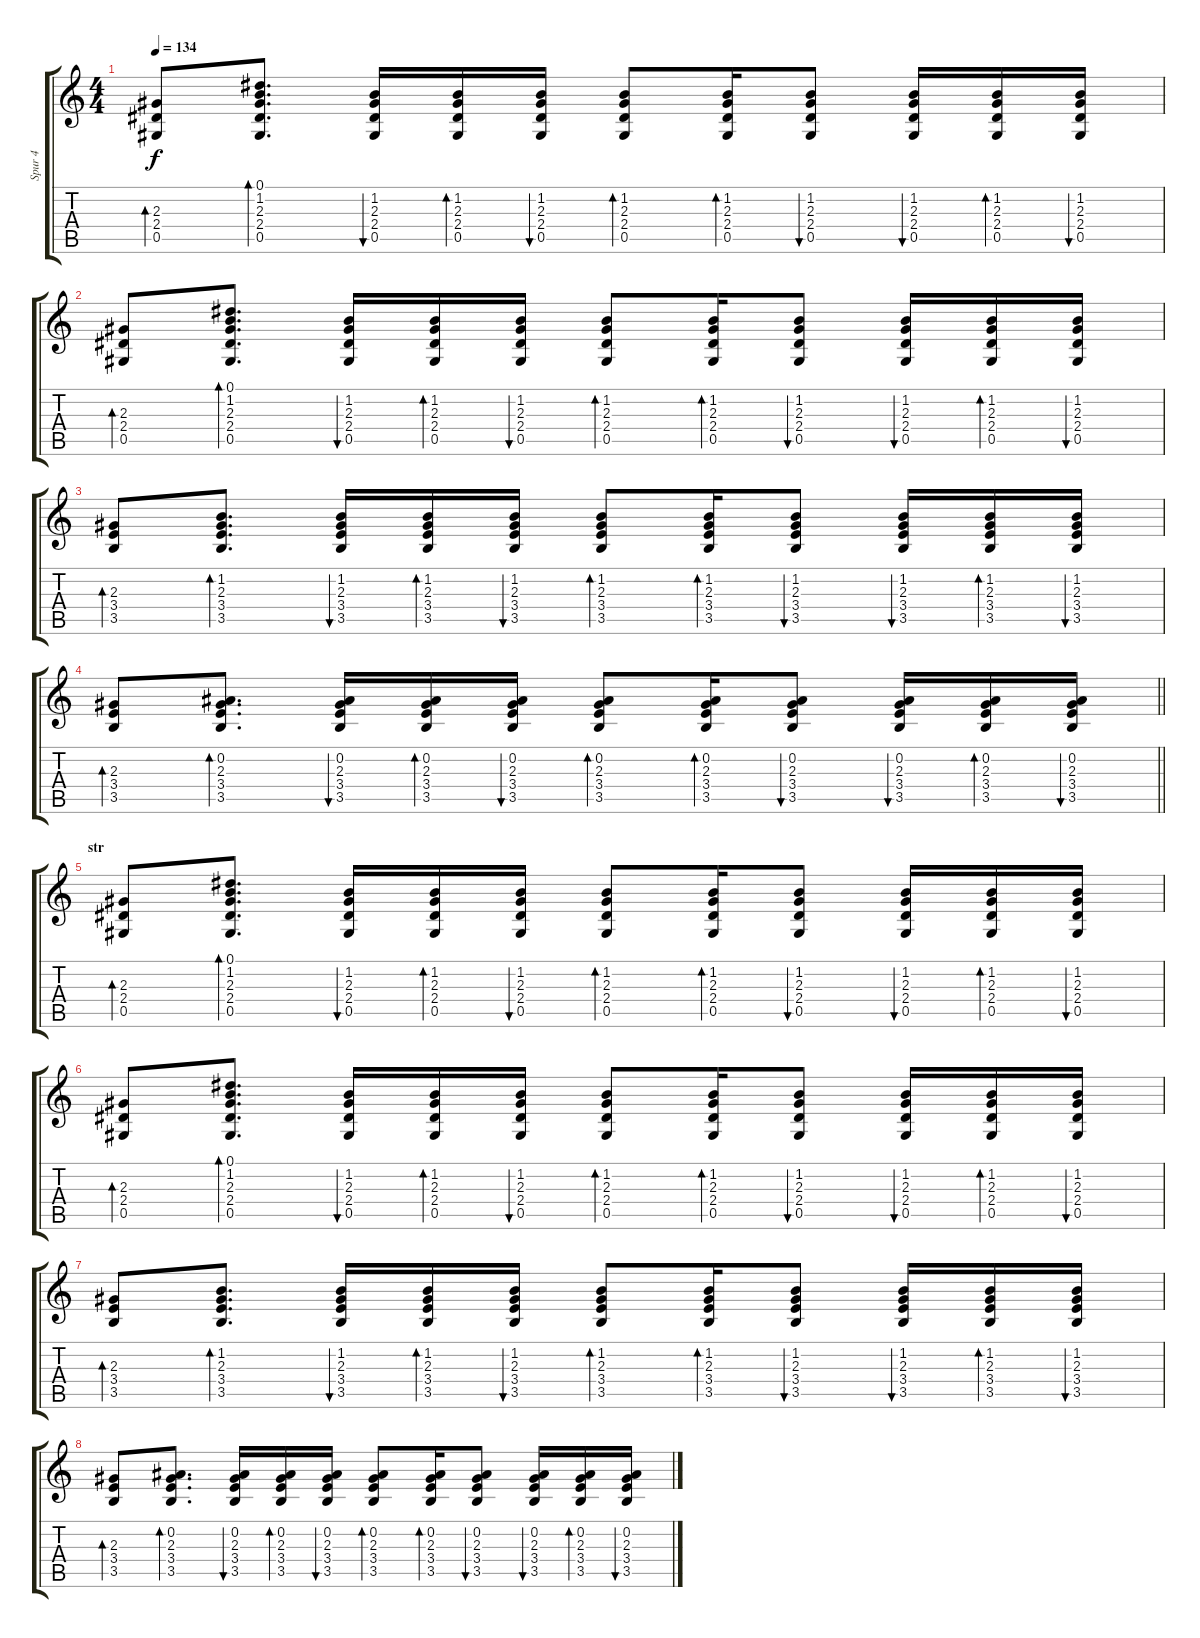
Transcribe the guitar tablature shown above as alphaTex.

\track ("Spur 4" "Spur 4") {instrument acousticguitarsteel}
\staff {score tabs}
\tuning (Eb4 Bb3 Gb3 Db3 Ab2 Eb2) {hide}
\ts (4 4)
\tempo 134
\clef g2
\ks c
(2.3 2.4 0.5).8{bd 30 dy f} (0.1 1.2 2.3 2.4 0.5).8{d bd 30} (1.2 2.3 2.4 0.5).16{bu 30} (1.2 2.3 2.4 0.5).16{bd 30} (1.2 2.3 2.4 0.5).16{bu 30} (1.2 2.3 2.4 0.5).8{bd 30} (1.2 2.3 2.4 0.5).16{bd 30} (1.2 2.3 2.4 0.5).8{bu 30} (1.2 2.3 2.4 0.5).16{bu 30} (1.2 2.3 2.4 0.5).16{bd 30} (1.2 2.3 2.4 0.5).16{bu 30} |
(2.3 2.4 0.5).8{bd 30} (0.1 1.2 2.3 2.4 0.5).8{d bd 30} (1.2 2.3 2.4 0.5).16{bu 30} (1.2 2.3 2.4 0.5).16{bd 30} (1.2 2.3 2.4 0.5).16{bu 30} (1.2 2.3 2.4 0.5).8{bd 30} (1.2 2.3 2.4 0.5).16{bd 30} (1.2 2.3 2.4 0.5).8{bu 30} (1.2 2.3 2.4 0.5).16{bu 30} (1.2 2.3 2.4 0.5).16{bd 30} (1.2 2.3 2.4 0.5).16{bu 30} |
(2.3 3.4 3.5).8{bd 30} (1.2 2.3 3.4 3.5).8{d bd 30} (1.2 2.3 3.4 3.5).16{bu 30} (1.2 2.3 3.4 3.5).16{bd 30} (1.2 2.3 3.4 3.5).16{bu 30} (1.2 2.3 3.4 3.5).8{bd 30} (1.2 2.3 3.4 3.5).16{bd 30} (1.2 2.3 3.4 3.5).8{bu 30} (1.2 2.3 3.4 3.5).16{bu 30} (1.2 2.3 3.4 3.5).16{bd 30} (1.2 2.3 3.4 3.5).16{bu 30} |
\barLineRight lightlight
(2.3 3.4 3.5).8{bd 30} (0.2 2.3 3.4 3.5).8{d bd 30} (0.2 2.3 3.4 3.5).16{bu 30} (0.2 2.3 3.4 3.5).16{bd 30} (0.2 2.3 3.4 3.5).16{bu 30} (0.2 2.3 3.4 3.5).8{bd 30} (0.2 2.3 3.4 3.5).16{bd 30} (0.2 2.3 3.4 3.5).8{bu 30} (0.2 2.3 3.4 3.5).16{bu 30} (0.2 2.3 3.4 3.5).16{bd 30} (0.2 2.3 3.4 3.5).16{bu 30} |
\section ("" "str")
(2.3 2.4 0.5).8{bd 30} (0.1 1.2 2.3 2.4 0.5).8{d bd 30} (1.2 2.3 2.4 0.5).16{bu 30} (1.2 2.3 2.4 0.5).16{bd 30} (1.2 2.3 2.4 0.5).16{bu 30} (1.2 2.3 2.4 0.5).8{bd 30} (1.2 2.3 2.4 0.5).16{bd 30} (1.2 2.3 2.4 0.5).8{bu 30} (1.2 2.3 2.4 0.5).16{bu 30} (1.2 2.3 2.4 0.5).16{bd 30} (1.2 2.3 2.4 0.5).16{bu 30} |
(2.3 2.4 0.5).8{bd 30} (0.1 1.2 2.3 2.4 0.5).8{d bd 30} (1.2 2.3 2.4 0.5).16{bu 30} (1.2 2.3 2.4 0.5).16{bd 30} (1.2 2.3 2.4 0.5).16{bu 30} (1.2 2.3 2.4 0.5).8{bd 30} (1.2 2.3 2.4 0.5).16{bd 30} (1.2 2.3 2.4 0.5).8{bu 30} (1.2 2.3 2.4 0.5).16{bu 30} (1.2 2.3 2.4 0.5).16{bd 30} (1.2 2.3 2.4 0.5).16{bu 30} |
(2.3 3.4 3.5).8{bd 30} (1.2 2.3 3.4 3.5).8{d bd 30} (1.2 2.3 3.4 3.5).16{bu 30} (1.2 2.3 3.4 3.5).16{bd 30} (1.2 2.3 3.4 3.5).16{bu 30} (1.2 2.3 3.4 3.5).8{bd 30} (1.2 2.3 3.4 3.5).16{bd 30} (1.2 2.3 3.4 3.5).8{bu 30} (1.2 2.3 3.4 3.5).16{bu 30} (1.2 2.3 3.4 3.5).16{bd 30} (1.2 2.3 3.4 3.5).16{bu 30} |
(2.3 3.4 3.5).8{bd 30} (0.2 2.3 3.4 3.5).8{d bd 30} (0.2 2.3 3.4 3.5).16{bu 30} (0.2 2.3 3.4 3.5).16{bd 30} (0.2 2.3 3.4 3.5).16{bu 30} (0.2 2.3 3.4 3.5).8{bd 30} (0.2 2.3 3.4 3.5).16{bd 30} (0.2 2.3 3.4 3.5).8{bu 30} (0.2 2.3 3.4 3.5).16{bu 30} (0.2 2.3 3.4 3.5).16{bd 30} (0.2 2.3 3.4 3.5).16{bu 30}
